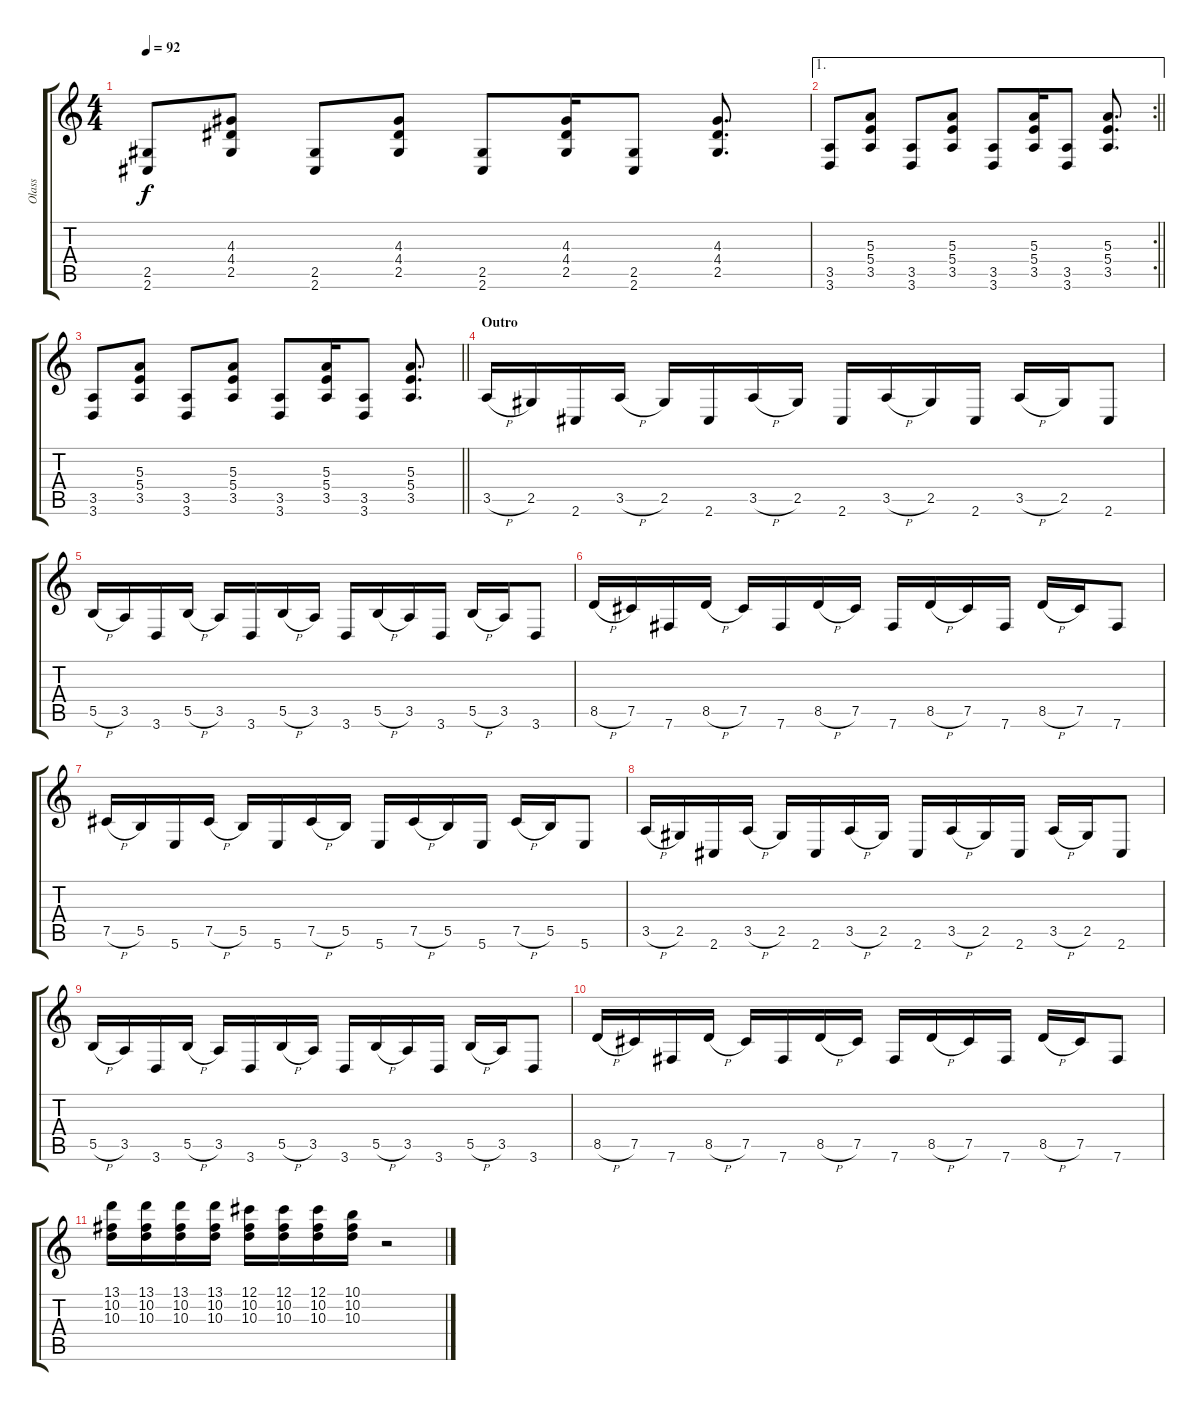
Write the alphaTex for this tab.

\track ("Olass" "Olass") {instrument distortionguitar}
\staff {score tabs}
\tuning (Db4 Ab3 E3 B2 Gb2 B1) {hide}
\ts (4 4)
\tempo 92
\clef g2
\ks c
(2.5 2.6).8{dy f} (4.3 4.4 2.5).8 (2.5 2.6).8 (4.3 4.4 2.5).8 (2.5 2.6).8 (4.3 4.4 2.5).16 (2.5 2.6).8 (4.3 4.4 2.5).8{d} |
\ae 1
\rc 2
\barLineRight lightlight
(3.5 3.6).8 (5.3 5.4 3.5).8 (3.5 3.6).8 (5.3 5.4 3.5).8 (3.5 3.6).8 (5.3 5.4 3.5).16 (3.5 3.6).8 (5.3 5.4 3.5).8{d} |
\barLineRight lightlight
(3.5 3.6).8 (5.3 5.4 3.5).8 (3.5 3.6).8 (5.3 5.4 3.5).8 (3.5 3.6).8 (5.3 5.4 3.5).16 (3.5 3.6).8 (5.3 5.4 3.5).8{d} |
\section ("" "Outro")
3.5{h}.16{instrument electricguitarclean} 2.5.16 2.6.16 3.5{h}.16 2.5.16 2.6.16 3.5{h}.16 2.5.16 2.6.16 3.5{h}.16 2.5.16 2.6.16 3.5{h}.16 2.5.16 2.6.8 |
5.5{h}.16 3.5.16 3.6.16 5.5{h}.16 3.5.16 3.6.16 5.5{h}.16 3.5.16 3.6.16 5.5{h}.16 3.5.16 3.6.16 5.5{h}.16 3.5.16 3.6.8 |
8.5{h}.16 7.5.16 7.6.16 8.5{h}.16 7.5.16 7.6.16 8.5{h}.16 7.5.16 7.6.16 8.5{h}.16 7.5.16 7.6.16 8.5{h}.16 7.5.16 7.6.8 |
7.5{h}.16 5.5.16 5.6.16 7.5{h}.16 5.5.16 5.6.16 7.5{h}.16 5.5.16 5.6.16 7.5{h}.16 5.5.16 5.6.16 7.5{h}.16 5.5.16 5.6.8 |
3.5{h}.16{instrument acousticguitarsteel} 2.5.16 2.6.16 3.5{h}.16 2.5.16 2.6.16 3.5{h}.16 2.5.16 2.6.16 3.5{h}.16 2.5.16 2.6.16 3.5{h}.16 2.5.16 2.6.8 |
5.5{h}.16 3.5.16 3.6.16 5.5{h}.16 3.5.16 3.6.16 5.5{h}.16 3.5.16 3.6.16 5.5{h}.16 3.5.16 3.6.16 5.5{h}.16 3.5.16 3.6.8 |
8.5{h}.16 7.5.16 7.6.16 8.5{h}.16 7.5.16 7.6.16 8.5{h}.16 7.5.16 7.6.16 8.5{h}.16 7.5.16 7.6.16 8.5{h}.16 7.5.16 7.6.8 |
(13.1 10.2 10.3).16 (13.1 10.2 10.3).16 (13.1 10.2 10.3).16 (13.1 10.2 10.3).16 (12.1 10.2 10.3).16 (12.1 10.2 10.3).16 (12.1 10.2 10.3).16 (10.1 10.2 10.3).16 r.2
